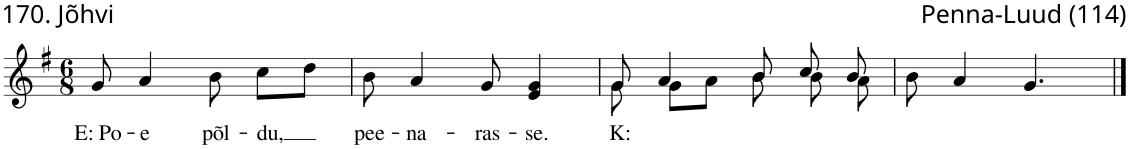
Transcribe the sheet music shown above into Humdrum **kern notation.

**kern	**text
*part1	*part1
*staff1	*staff1
*I"Voice	*
*clefG2	*
*k[f#]	*
*M6/8	*
=1	=1
!	!LO:LY:b
8g/	E: Po-
!	!LO:LY:b
4a/	-e
!	!LO:LY:b
8b\	põl-
!	!LO:LY:b
8cc\L	-du,
8dd\J	.
=2	=2
!	!LO:LY:b
8b\	pee-
!	!LO:LY:b
4a/	-na-
!	!LO:LY:b
8g/	-ras-
!	!LO:LY:b
4e/ 4g/	-se.
=3	=3
!	!LO:LY:b
*^	*
8g/	8g\	K:
4a/	8g\L	.
.	8a\J	.
8b/	8b\	.
8cc/	8b\	.
8b/	8a\	.
*v	*v	*
=4	=4
8b\	.
4a/	.
4.g/	.
==	==
*-	*-
